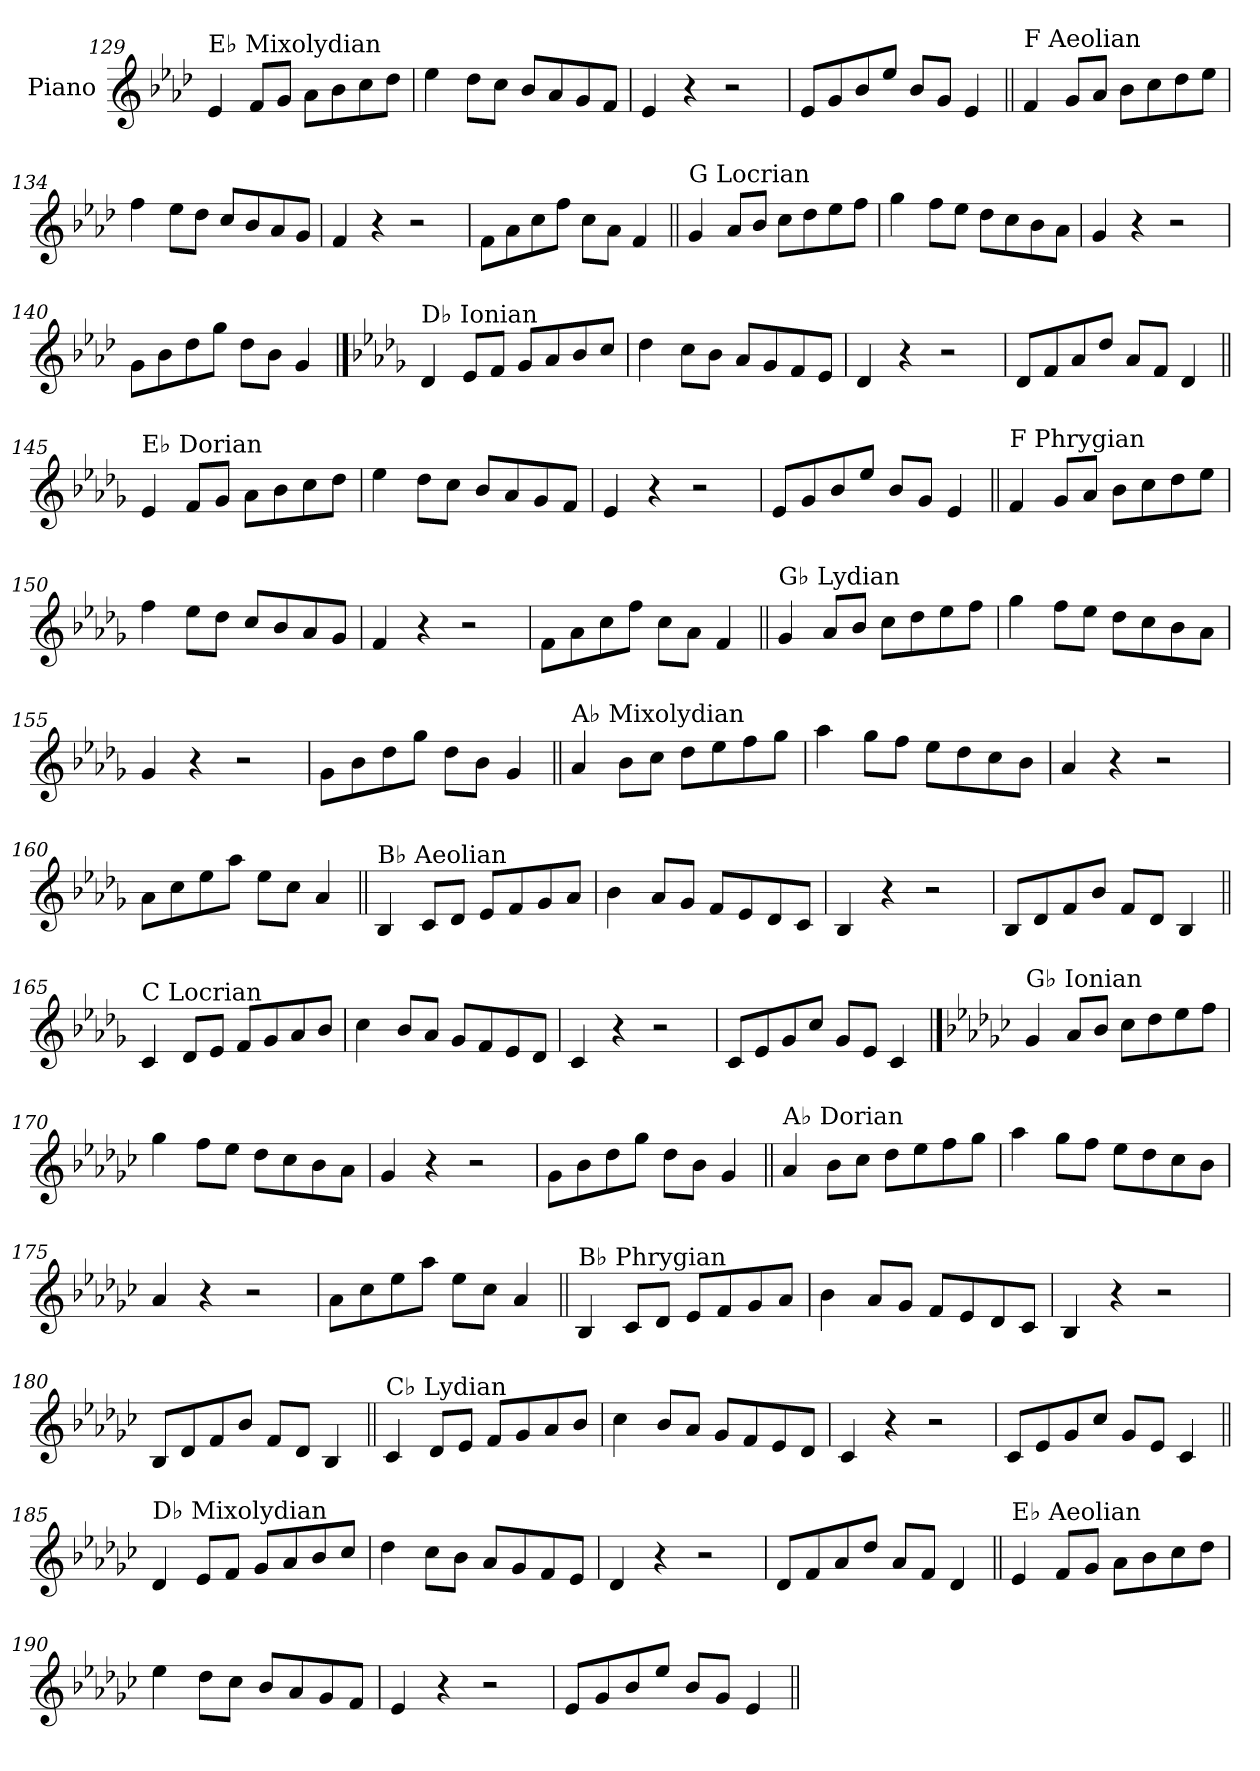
**kern
*part1
*staff1
*I"Piano
*I'Pno.
!!LO:LB:g=z
*clefG2
*k[b-e-a-d-]
=129
!LO:TX:a:t=E♭ Mixolydian
4e-/
8f/L
8g/J
8a-\L
8b-\
8cc\
8dd-\J
=130
4ee-\
8dd-\L
8cc\J
8b-/L
8a-/
8g/
8f/J
=131
4e-/
4r
2r
=132
8e-/L
8g/
8b-/
8ee-/J
8b-/L
8g/J
4e-/
!!LO:LB:g=z
=133||
!LO:TX:a:t=F Aeolian
4f/
8g/L
8a-/J
8b-\L
8cc\
8dd-\
8ee-\J
=134
4ff\
8ee-\L
8dd-\J
8cc/L
8b-/
8a-/
8g/J
=135
4f/
4r
2r
=136
8f\L
8a-\
8cc\
8ff\J
8cc\L
8a-\J
4f/
!!LO:LB:g=z
=137||
!LO:TX:a:t=G Locrian
4g/
8a-/L
8b-/J
8cc\L
8dd-\
8ee-\
8ff\J
=138
4gg\
8ff\L
8ee-\J
8dd-\L
8cc\
8b-\
8a-\J
=139
4g/
4r
2r
=140
8g\L
8b-\
8dd-\
8gg\J
8dd-\L
8b-\J
4g/
!!LO:PB:g=z
==141
*k[b-e-a-d-g-]
!LO:TX:a:t=D♭ Ionian
4d-/
8e-/L
8f/J
8g-/L
8a-/
8b-/
8cc/J
=142
4dd-\
8cc\L
8b-\J
8a-/L
8g-/
8f/
8e-/J
=143
4d-/
4r
2r
=144
8d-/L
8f/
8a-/
8dd-/J
8a-/L
8f/J
4d-/
!!LO:LB:g=z
=145||
!LO:TX:a:t=E♭ Dorian
4e-/
8f/L
8g-/J
8a-\L
8b-\
8cc\
8dd-\J
=146
4ee-\
8dd-\L
8cc\J
8b-/L
8a-/
8g-/
8f/J
=147
4e-/
4r
2r
=148
8e-/L
8g-/
8b-/
8ee-/J
8b-/L
8g-/J
4e-/
!!LO:LB:g=z
=149||
!LO:TX:a:t=F Phrygian
4f/
8g-/L
8a-/J
8b-\L
8cc\
8dd-\
8ee-\J
=150
4ff\
8ee-\L
8dd-\J
8cc/L
8b-/
8a-/
8g-/J
=151
4f/
4r
2r
=152
8f\L
8a-\
8cc\
8ff\J
8cc\L
8a-\J
4f/
!!LO:LB:g=z
=153||
!LO:TX:a:t=G♭ Lydian
4g-/
8a-/L
8b-/J
8cc\L
8dd-\
8ee-\
8ff\J
=154
4gg-\
8ff\L
8ee-\J
8dd-\L
8cc\
8b-\
8a-\J
=155
4g-/
4r
2r
=156
8g-\L
8b-\
8dd-\
8gg-\J
8dd-\L
8b-\J
4g-/
!!LO:LB:g=z
=157||
!LO:TX:a:t=A♭ Mixolydian
4a-/
8b-\L
8cc\J
8dd-\L
8ee-\
8ff\
8gg-\J
=158
4aa-\
8gg-\L
8ff\J
8ee-\L
8dd-\
8cc\
8b-\J
=159
4a-/
4r
2r
=160
8a-\L
8cc\
8ee-\
8aa-\J
8ee-\L
8cc\J
4a-/
!!LO:LB:g=z
=161||
!LO:TX:a:t=B♭ Aeolian
4B-/
8c/L
8d-/J
8e-/L
8f/
8g-/
8a-/J
=162
4b-\
8a-/L
8g-/J
8f/L
8e-/
8d-/
8c/J
=163
4B-/
4r
2r
=164
8B-/L
8d-/
8f/
8b-/J
8f/L
8d-/J
4B-/
!!LO:LB:g=z
=165||
!LO:TX:a:t=C Locrian
4c/
8d-/L
8e-/J
8f/L
8g-/
8a-/
8b-/J
=166
4cc\
8b-/L
8a-/J
8g-/L
8f/
8e-/
8d-/J
=167
4c/
4r
2r
=168
8c/L
8e-/
8g-/
8cc/J
8g-/L
8e-/J
4c/
!!LO:PB:g=z
==169
*k[b-e-a-d-g-c-]
!LO:TX:a:t=G♭ Ionian
4g-/
8a-/L
8b-/J
8cc-\L
8dd-\
8ee-\
8ff\J
=170
4gg-\
8ff\L
8ee-\J
8dd-\L
8cc-\
8b-\
8a-\J
=171
4g-/
4r
2r
=172
8g-\L
8b-\
8dd-\
8gg-\J
8dd-\L
8b-\J
4g-/
!!LO:LB:g=z
=173||
!LO:TX:a:t=A♭ Dorian
4a-/
8b-\L
8cc-\J
8dd-\L
8ee-\
8ff\
8gg-\J
=174
4aa-\
8gg-\L
8ff\J
8ee-\L
8dd-\
8cc-\
8b-\J
=175
4a-/
4r
2r
=176
8a-\L
8cc-\
8ee-\
8aa-\J
8ee-\L
8cc-\J
4a-/
!!LO:LB:g=z
=177||
!LO:TX:a:t=B♭ Phrygian
4B-/
8c-/L
8d-/J
8e-/L
8f/
8g-/
8a-/J
=178
4b-\
8a-/L
8g-/J
8f/L
8e-/
8d-/
8c-/J
=179
4B-/
4r
2r
=180
8B-/L
8d-/
8f/
8b-/J
8f/L
8d-/J
4B-/
!!LO:LB:g=z
=181||
!LO:TX:a:t=C♭ Lydian
4c-/
8d-/L
8e-/J
8f/L
8g-/
8a-/
8b-/J
=182
4cc-\
8b-/L
8a-/J
8g-/L
8f/
8e-/
8d-/J
=183
4c-/
4r
2r
=184
8c-/L
8e-/
8g-/
8cc-/J
8g-/L
8e-/J
4c-/
!!LO:LB:g=z
=185||
!LO:TX:a:t=D♭ Mixolydian
4d-/
8e-/L
8f/J
8g-/L
8a-/
8b-/
8cc-/J
=186
4dd-\
8cc-\L
8b-\J
8a-/L
8g-/
8f/
8e-/J
=187
4d-/
4r
2r
=188
8d-/L
8f/
8a-/
8dd-/J
8a-/L
8f/J
4d-/
!!LO:LB:g=z
=189||
!LO:TX:a:t=E♭ Aeolian
4e-/
8f/L
8g-/J
8a-\L
8b-\
8cc-\
8dd-\J
=190
4ee-\
8dd-\L
8cc-\J
8b-/L
8a-/
8g-/
8f/J
=191
4e-/
4r
2r
=192
8e-/L
8g-/
8b-/
8ee-/J
8b-/L
8g-/J
4e-/
=||
*-
